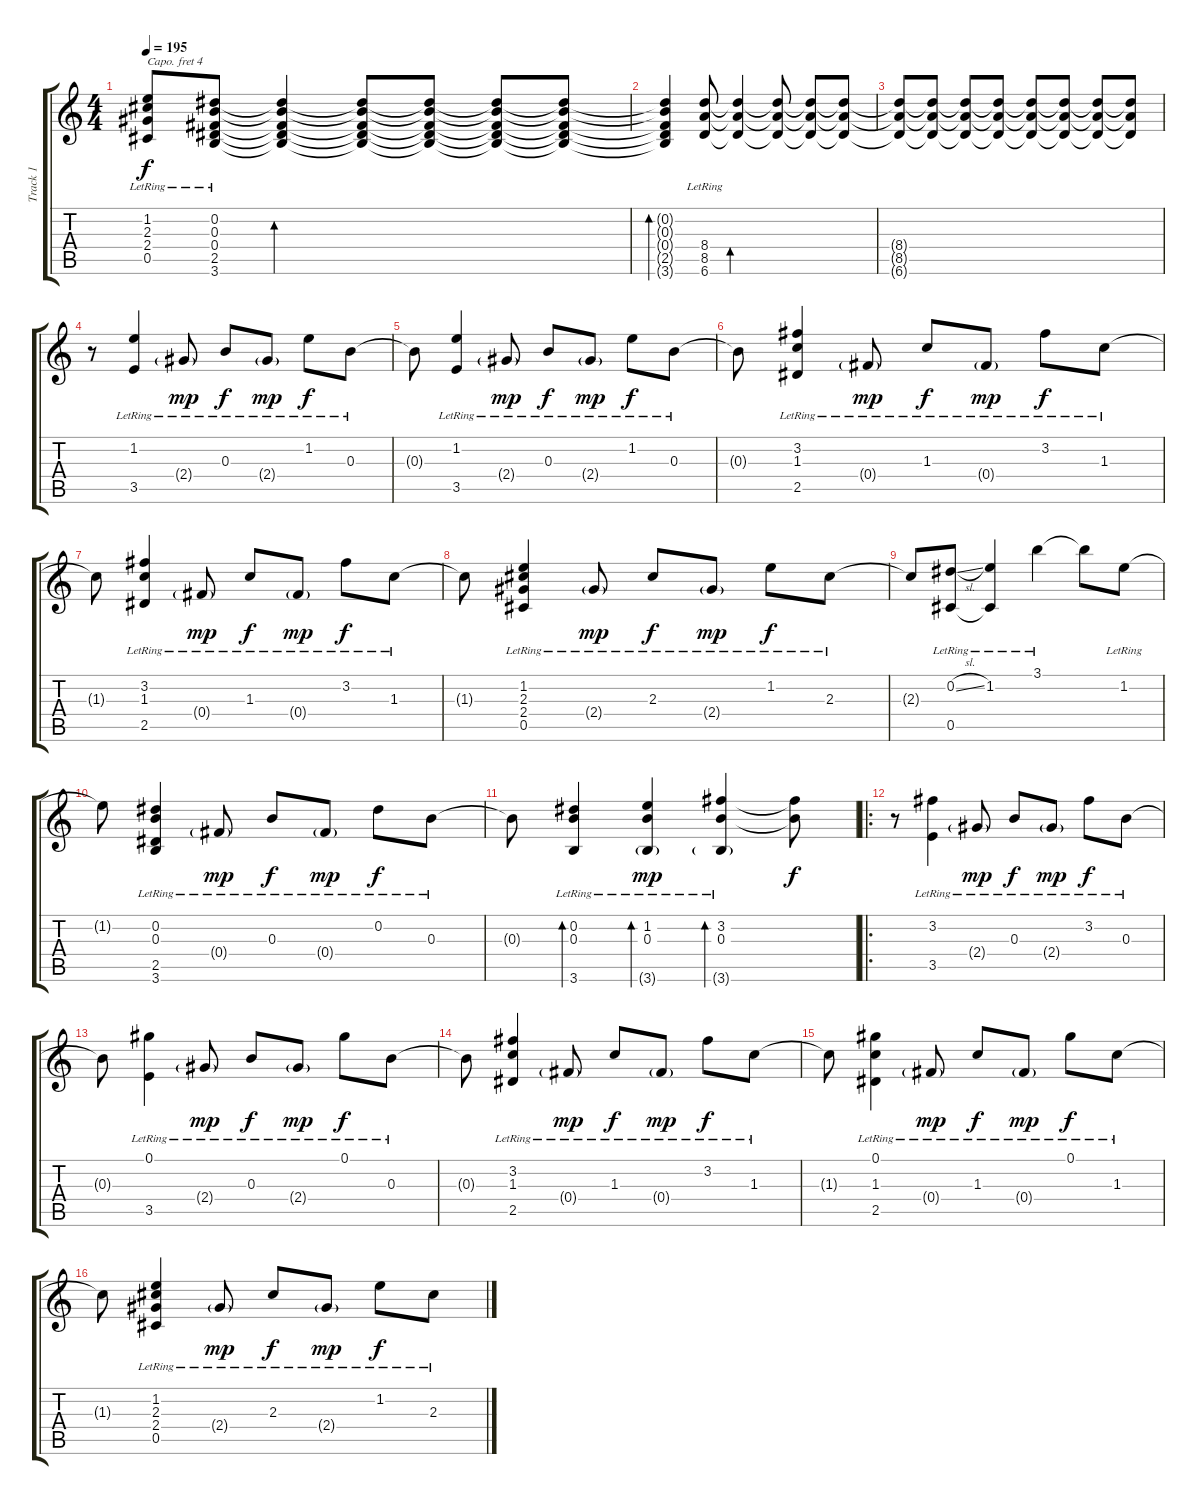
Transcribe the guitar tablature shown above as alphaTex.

\track ("Track 1" "Track 1") {instrument acousticguitarsteel}
\staff {score tabs}
\capo 4
\tuning (E4 B3 G3 D3 A2 E2) {hide}
\ts (4 4)
\tempo 195
\clef g2
\ks c
(1.2{lr} 2.3{lr} 2.4{lr} 0.5{lr}).8{dy f} (0.2{lr} 0.3{lr} 0.4{lr} 2.5{lr} 3.6{lr}).8 (0.2{t} 0.3{t} 0.4{t} 2.5{t} 3.6{t}).4{bd 480} (0.2{t} 0.3{t} 0.4{t} 2.5{t} 3.6{t}).8 (0.2{t} 0.3{t} 0.4{t} 2.5{t} 3.6{t}).8 (0.2{t} 0.3{t} 0.4{t} 2.5{t} 3.6{t}).8 (0.2{t} 0.3{t} 0.4{t} 2.5{t} 3.6{t}).8 |
(0.2{t} 0.3{t} 0.4{t} 2.5{t} 3.6{t}).4{bd 480} (8.4{lr} 8.5{lr} 6.6{lr}).8 (8.4{t} 8.5{t} 6.6{t}).4{bd 480} (8.4{t} 8.5{t} 6.6{t}).8 (8.4{t} 8.5{t} 6.6{t}).8 (8.4{t} 8.5{t} 6.6{t}).8 |
(8.4{t} 8.5{t} 6.6{t}).8 (8.4{t} 8.5{t} 6.6{t}).8 (8.4{t} 8.5{t} 6.6{t}).8 (8.4{t} 8.5{t} 6.6{t}).8 (8.4{t} 8.5{t} 6.6{t}).8 (8.4{t} 8.5{t} 6.6{t}).8 (8.4{t} 8.5{t} 6.6{t}).8 (8.4{t} 8.5{t} 6.6{t}).8 |
r.8 (1.2{lr} 3.5{lr}).4 2.4{g lr}.8{dy mp} 0.3{lr}.8{dy f} 2.4{g lr}.8{dy mp} 1.2{lr}.8{dy f} 0.3{lr}.8 |
0.3{t}.8 (1.2{lr} 3.5{lr}).4 2.4{g lr}.8{dy mp} 0.3{lr}.8{dy f} 2.4{g lr}.8{dy mp} 1.2{lr}.8{dy f} 0.3{lr}.8 |
0.3{t}.8 (3.2{lr} 1.3{lr} 2.5{lr}).4 0.4{g lr}.8{dy mp} 1.3{lr}.8{dy f} 0.4{g lr}.8{dy mp} 3.2{lr}.8{dy f} 1.3{lr}.8 |
1.3{t}.8 (3.2{lr} 1.3{lr} 2.5{lr}).4 0.4{g lr}.8{dy mp} 1.3{lr}.8{dy f} 0.4{g lr}.8{dy mp} 3.2{lr}.8{dy f} 1.3{lr}.8 |
1.3{t}.8 (1.2{lr} 2.3{lr} 2.4{lr} 0.5{lr}).4 2.4{g lr}.8{dy mp} 2.3{lr}.8{dy f} 2.4{g lr}.8{dy mp} 1.2{lr}.8{dy f} 2.3{lr}.8 |
2.3{t}.8 (0.2{sl lr} 0.5{lr}).8 (1.2{lr} 0.5{t}).4 3.1{lr}.4 3.1{t}.8 1.2{lr}.8 |
1.2{t}.8 (0.2{lr} 0.3{lr} 2.5{lr} 3.6{lr}).4 0.4{g lr}.8{dy mp} 0.3{lr}.8{dy f} 0.4{g lr}.8{dy mp} 0.2{lr}.8{dy f} 0.3{lr}.8 |
0.3{t}.8 (0.2{lr} 0.3{lr} 3.6{lr}).4{bd 240} (1.2{lr} 0.3{lr} 3.6{g lr}).4{bd 240 dy mp} (3.2{lr} 0.3{lr} 3.6{g lr}).4{bd 240} (3.2{t} 0.3{t}).8{dy f} |
\ro
r.8 (3.2{lr} 3.5{lr}).4 2.4{g lr}.8{dy mp} 0.3{lr}.8{dy f} 2.4{g lr}.8{dy mp} 3.2{lr}.8{dy f} 0.3{lr}.8 |
0.3{t}.8 (0.1{lr} 3.5{lr}).4 2.4{g lr}.8{dy mp} 0.3{lr}.8{dy f} 2.4{g lr}.8{dy mp} 0.1{lr}.8{dy f} 0.3{lr}.8 |
0.3{t}.8 (3.2{lr} 1.3{lr} 2.5{lr}).4 0.4{g lr}.8{dy mp} 1.3{lr}.8{dy f} 0.4{g lr}.8{dy mp} 3.2{lr}.8{dy f} 1.3{lr}.8 |
1.3{t}.8 (0.1{lr} 1.3{lr} 2.5{lr}).4 0.4{g lr}.8{dy mp} 1.3{lr}.8{dy f} 0.4{g lr}.8{dy mp} 0.1{lr}.8{dy f} 1.3{lr}.8 |
1.3{t}.8 (1.2{lr} 2.3{lr} 2.4{lr} 0.5{lr}).4 2.4{g lr}.8{dy mp} 2.3{lr}.8{dy f} 2.4{g lr}.8{dy mp} 1.2{lr}.8{dy f} 2.3{lr}.8
